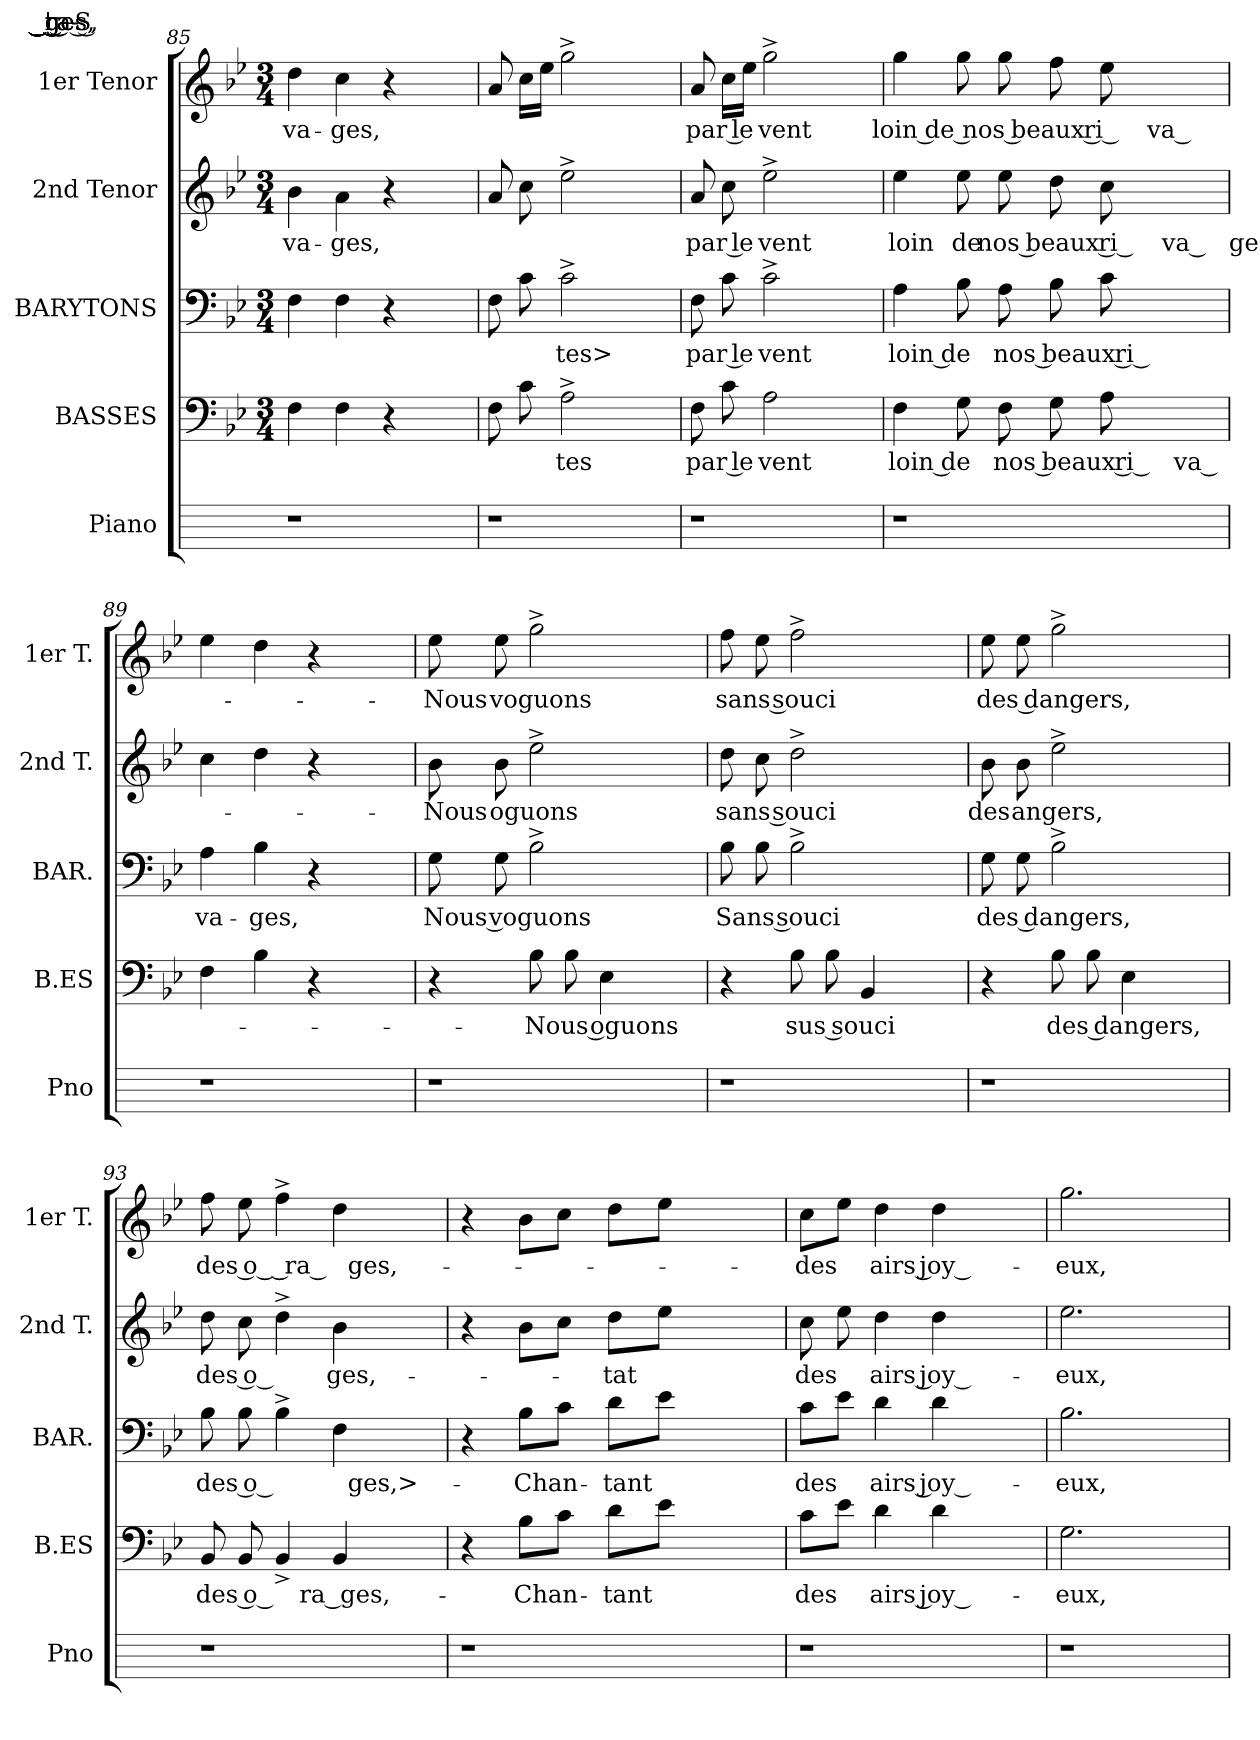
**kern	**kern	**text	**kern	**text	**kern	**text	**kern	**text
*part5	*part4	*part4	*part3	*part3	*part2	*part2	*part1	*part1
*staff5	*staff4	*staff4	*staff3	*staff3	*staff2	*staff2	*staff1	*staff1
*I"Piano	*I"BASSES	*	*I"BARYTONS	*	*I"2nd Tenor	*	*I"1er Tenor	*
*I'Pno	*I'B.ES	*	*I'BAR.	*	*I'2nd T.	*	*I'1er T.	*
*	*clefF4	*	*clefF4	*	*clefG2	*	*clefG2	*
*	*k[b-e-]	*	*k[b-e-]	*	*k[b-e-]	*	*k[b-e-]	*
*	*M3/4	*	*M3/4	*	*M3/4	*	*M3/4	*
=85	=85	=85	=85	=85	=85	=85	=85	=85
!LO:N:vis=1	!	!	!	!	!	!	!	!
1r	4F\	.	4F\	.	4b-\	va-	4dd\	va-
.	4F\	.	4F\	.	4a\	-ges,	4cc\	-ges,
.	4r	.	4r	.	4r	.	4r	.
.	4ryy	.	4ryy	.	4ryy	.	4ryy	.
!!LO:LB:g=z
=86	=86	=86	=86	=86	=86	=86	=86	=86
!LO:N:vis=1	!	!	!	!	!	!	!	!
1r	8F\	.	8F\	.	8a/	.	8a/	.
.	8c\	.	8c\	.	8cc\	.	16cc\LL	.
.	.	.	.	.	.	.	16ee-\JJ	.
.	2A^\	-tes	2c^\	-tes>	2ee-^\	.	2gg^\	.
.	4ryy	.	4ryy	.	4ryy	.	4ryy	.
=87	=87	=87	=87	=87	=87	=87	=87	=87
!LO:N:vis=1	!	!	!	!	!	!	!	!
1r	8F\	par le	8F\	par le	8a/	par le	8a/	par le
.	8c\	.	8c\	.	8cc\	.	16cc\LL	.
.	.	.	.	.	.	.	16ee-\JJ	.
.	2A\	vent	2c^\	vent	2ee-^\	vent	2gg^\	vent
.	4ryy	.	4ryy	.	4ryy	.	4ryy	.
=88	=88	=88	=88	=88	=88	=88	=88	=88
!LO:N:vis=1	!	!	!	!	!	!	!	!
1r	4F\	loin de	4A\	loin de	4ee-\	loin	4gg\	loin de nos beaux ri _' va _geS,-
.	8G\	.	8B-\	.	8ee-\	de	8gg\	.
.	8F\	nos beaux ri _ va _ges,-	8A\	nos beaux ri _	8ee-\	nos beaux ri _' va _ geS,-	8gg\	.
.	8G\	.	8B-\	.	8dd\	.	8ff\	.
.	8A\	.	8c\	.	8cc\	.	8ee-\	.
.	4ryy	.	4ryy	.	4ryy	.	4ryy	.
=89	=89	=89	=89	=89	=89	=89	=89	=89
!LO:N:vis=1	!	!	!	!	!	!	!	!
1r	4F\	.	4A\	va-	4cc\	.	4ee-\	.
.	4B-\	.	4B-\	-ges,	4dd\	.	4dd\	.
.	4r	.	4r	.	4r	.	4r	.
.	4ryy	.	4ryy	.	4ryy	.	4ryy	.
!!LO:LB:g=z
=90	=90	=90	=90	=90	=90	=90	=90	=90
!LO:N:vis=1	!	!	!	!	!	!	!	!
1r	4r	.	8G\	Nous voguons	8b-\	-Nous	8ee-\	-Nous
.	.	.	8G\	.	8b-\	oguons	8ee-\	voguons
.	8B-\	-Nous oguons	2B-^\	.	2ee-^\	.	2gg^\	.
.	8B-\	.	.	.	.	.	.	.
.	4E-\	.	.	.	.	.	.	.
.	4ryy	.	4ryy	.	4ryy	.	4ryy	.
=91	=91	=91	=91	=91	=91	=91	=91	=91
!LO:N:vis=1	!	!	!	!	!	!	!	!
1r	4r	.	8B-\	Sans souci	8dd\	sans souci	8ff\	sans souci
.	.	.	8B-\	.	8cc\	.	8ee-\	.
.	8B-\	sus souci	2B-^\	.	2dd^\	.	2ff^\	.
.	8B-\	.	.	.	.	.	.	.
.	4BB-/	.	.	.	.	.	.	.
.	4ryy	.	4ryy	.	4ryy	.	4ryy	.
=92	=92	=92	=92	=92	=92	=92	=92	=92
!LO:N:vis=1	!	!	!	!	!	!	!	!
1r	4r	.	8G\	des dangers,	8b-\	des	8ee-\	des dangers,
.	.	.	8G\	.	8b-\	angers,	8ee-\	.
.	8B-\	des dangers,	2B-^\	.	2ee-^\	.	2gg^\	.
.	8B-\	.	.	.	.	.	.	.
.	4E-\	.	.	.	.	.	.	.
.	4ryy	.	4ryy	.	4ryy	.	4ryy	.
=93	=93	=93	=93	=93	=93	=93	=93	=93
!LO:N:vis=1	!	!	!	!	!	!	!	!
1r	8BB-/	des o _ ra_ges,-	8B-\	des o _ra _ ges,>-	8dd\	des o _ra- ges,-	8ff\	des o_ ra _ ges,-
.	8BB-/	.	8B-\	.	8cc\	.	8ee-\	.
.	4BB-^/	.	4B-^\	.	4dd^\	.	4ff^\	.
.	4BB-/	.	4F\	.	4b-\	.	4dd\	.
.	4ryy	.	4ryy	.	4ryy	.	4ryy	.
!!LO:LB:g=z
=94	=94	=94	=94	=94	=94	=94	=94	=94
!LO:N:vis=1	!	!	!	!	!	!	!	!
1r	4r	.	4r	.	4r	-Chan-	4r	-Chan _ tant-
.	8B-\L	-Chan-	8B-\L	-Chan-	8b-\L	.	8b-\L	.
.	8c\J	.	8c\J	.	8cc\J	.	8cc\J	.
.	8d\L	-tant	8d\L	-tant	8dd\L	-tat	8dd\L	.
.	8e-\J	.	8e-\J	.	8ee-\J	.	8ee-\J	.
.	4ryy	.	4ryy	.	4ryy	.	4ryy	.
=95	=95	=95	=95	=95	=95	=95	=95	=95
!LO:N:vis=1	!	!	!	!	!	!	!	!
1r	8c\L	des	8c\L	des	8cc\L	des	8cc\L	-des
.	8e-\J	.	8e-\J	.	8ee-\	.	8ee-\J	.
.	4d\	airs joy ­-	4d\	airs joy ­-	4dd\	airs joy ­-	4dd\	airs joy ­-
.	4d\	.	4d\	.	4dd\	.	4dd\	.
.	4ryy	.	4ryy	.	4ryy	.	4ryy	.
=96	=96	=96	=96	=96	=96	=96	=96	=96
!LO:N:vis=1	!	!	!	!	!	!	!	!
1r	2.G\	-eux,	2.B-\	-eux,	2.ee-\	-eux,	2.gg\	-eux,
.	4ryy	.	4ryy	.	4ryy	.	4ryy	.
=	=	=	=	=	=	=	=	=
*-	*-	*-	*-	*-	*-	*-	*-	*-
